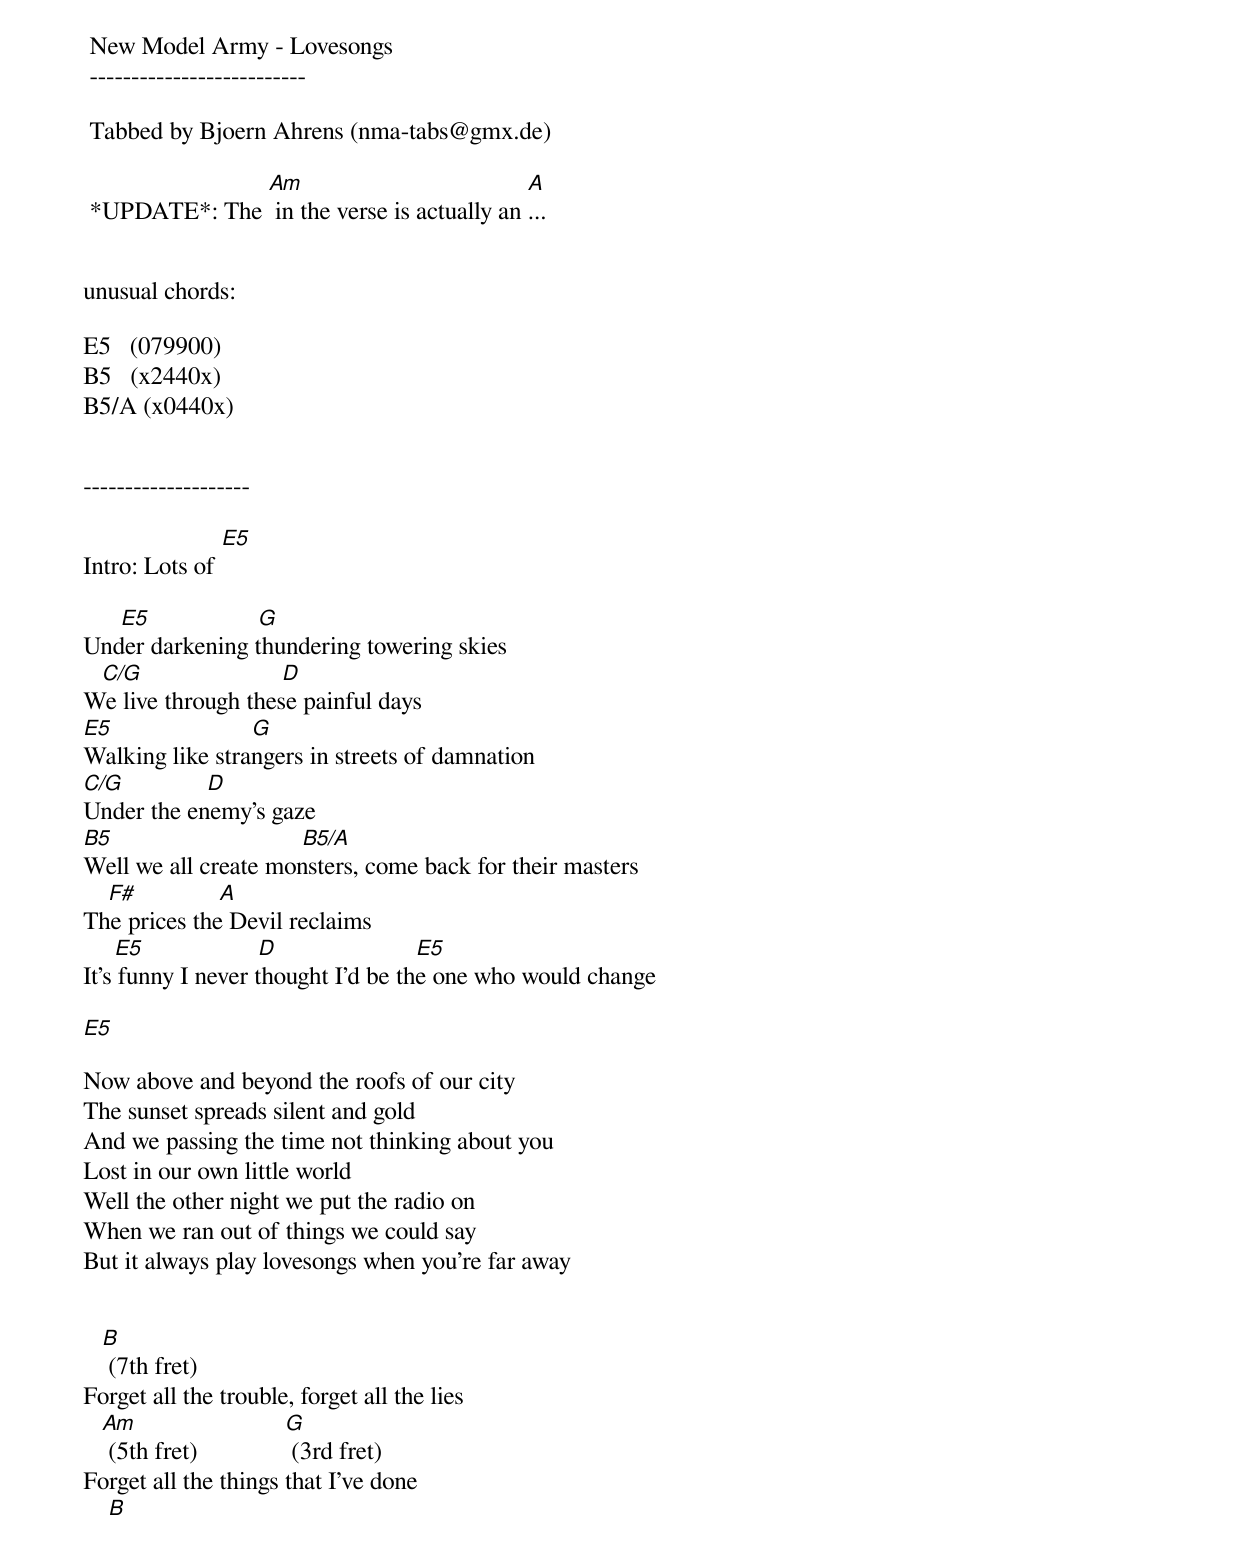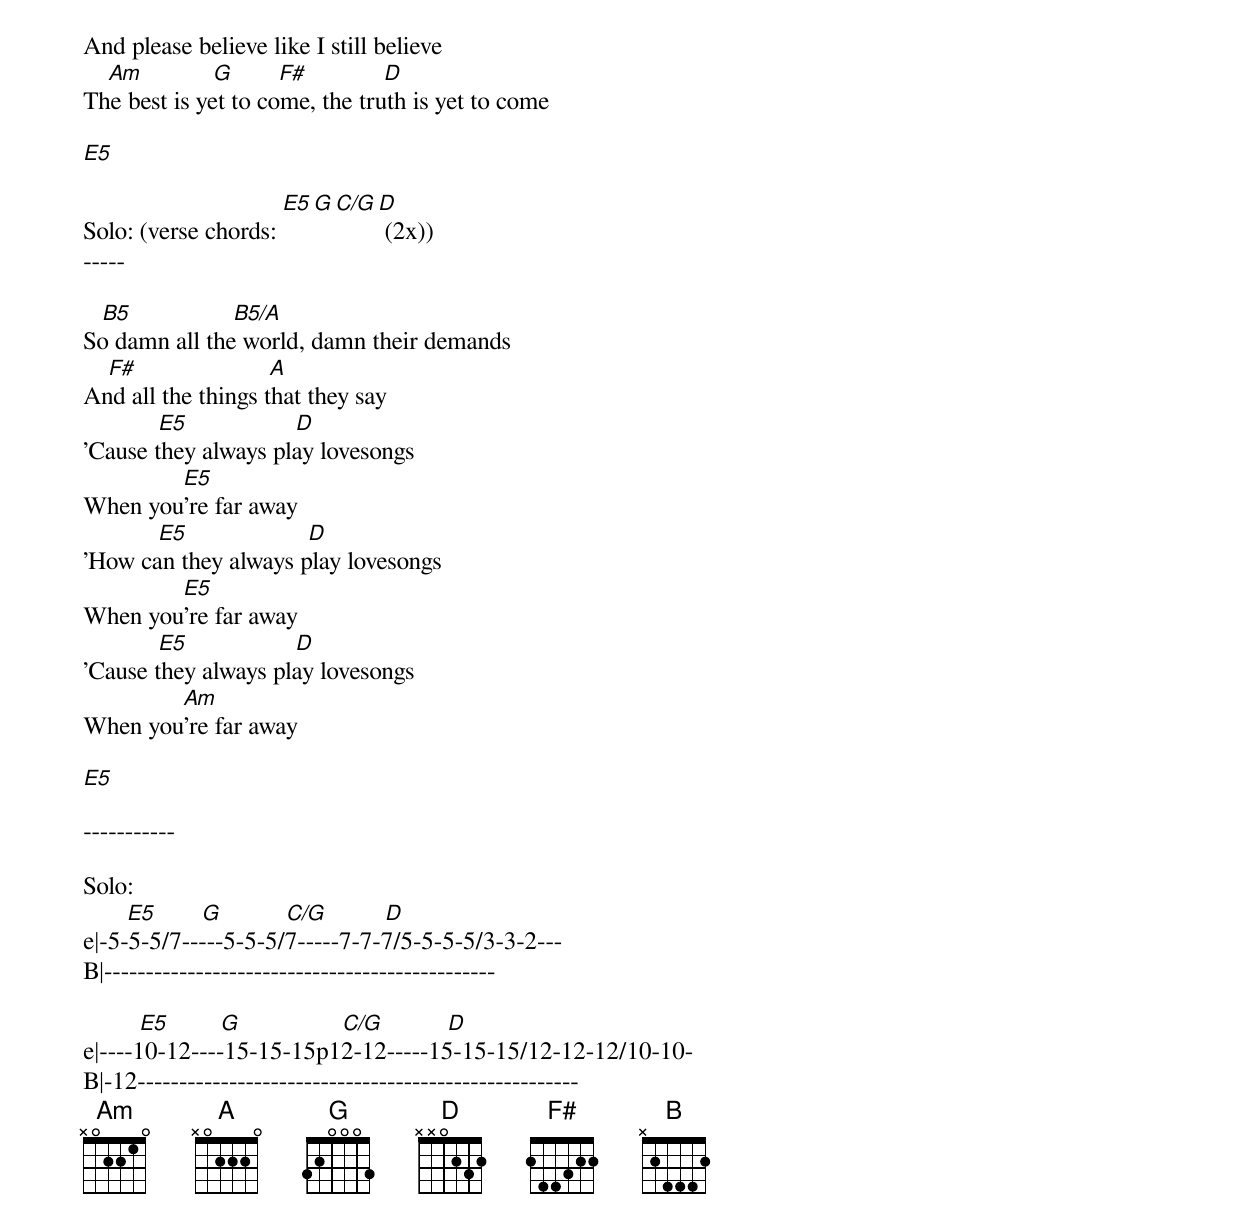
 New Model Army - Lovesongs
 --------------------------

 Tabbed by Bjoern Ahrens (nma-tabs@gmx.de)

 *UPDATE*: The [Am] in the verse is actually an [A]...


unusual chords:

E5   (079900)
B5   (x2440x)
B5/A (x0440x)


--------------------

Intro: Lots of [E5]

      [E5]                 [G]
Under darkening thundering towering skies
   [C/G]                      [D]
We live through these painful days
[E5]                      [G]
Walking like strangers in streets of damnation
[C/G]             [D]
Under the enemy's gaze
[B5]                              [B5/A]
Well we all create monsters, come back for their masters
    [F#]             [A]
The prices the Devil reclaims
     [E5]                  [D]                      [E5]
It's funny I never thought I'd be the one who would change

[E5]

Now above and beyond the roofs of our city
The sunset spreads silent and gold
And we passing the time not thinking about you
Lost in our own little world
Well the other night we put the radio on
When we ran out of things we could say
But it always play lovesongs when you're far away


   [B] (7th fret)
Forget all the trouble, forget all the lies
   [Am] (5th fret)              [G] (3rd fret)
Forget all the things that I've done
    [B]
And please believe like I still believe
    [Am]           [G]       [F#]            [D]
The best is yet to come, the truth is yet to come

[E5]

Solo: (verse chords: [E5][G][C/G][D] (2x))
-----

   [B5]                [B5/A]
So damn all the world, damn their demands
    [F#]                     [A]
And all the things that they say
            [E5]                 [D]
'Cause they always play lovesongs
                [E5]
When you're far away
            [E5]                   [D]
'How can they always play lovesongs
                [E5]
When you're far away
            [E5]                 [D]
'Cause they always play lovesongs
                [Am]
When you're far away

[E5]

-----------

Solo:
       [E5]       [G]          [C/G]         [D]
e|-5-5-5/7-----5-5-5/7-----7-7-7/5-5-5-5/3-3-2---
B|-----------------------------------------------

         [E5]        [G]                [C/G]          [D]
e|----10-12----15-15-15p12-12-----15-15-15/12-12-12/10-10-
B|-12-----------------------------------------------------
